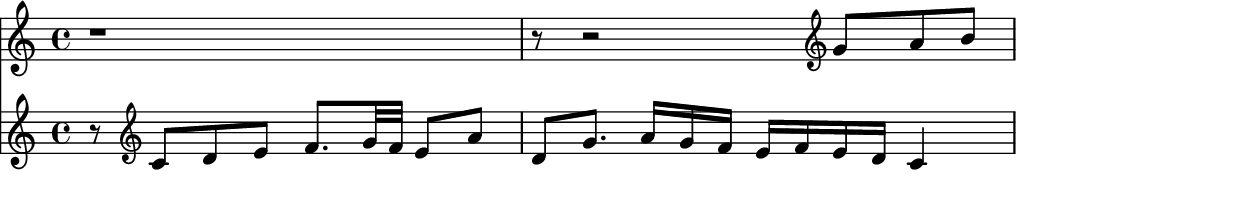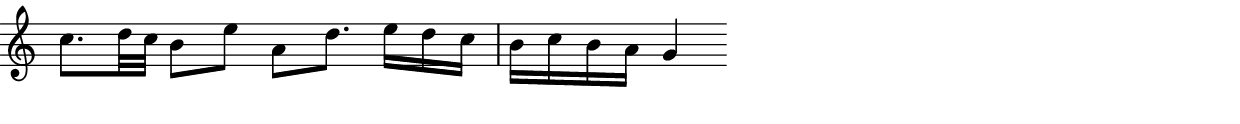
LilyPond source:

\include "lilypond-book-preamble.ly"
\paper {
  #(define dump-extents #t)

  indent = 0\mm
  line-width = 210\mm - 2.0 * 0.4\in
  ragged-right = ##t
  force-assignment = #""
  line-width = #(- line-width (* mm  3.000000))
}
\header {
  title = ""
  composer = ""
}
\layout {
}

<<
    \new Staff {   \set Staff.instrumentName = "" r1 r8 r2 \clef treble <g'>8 <a'>8 <b'>8 <c''>8. <d''>32 <c''>32 <b'>8 <e''>8 <a'>8 <d''>8. <e''>16 <d''>16 <c''>16 <b'>16 <c''>16 <b'>16 <a'>16 <g'>4
               }
    \new Staff {   \set Staff.instrumentName = "" r8 \clef treble <c'>8 <d'>8 <e'>8 <f'>8. <g'>32 <f'>32 <e'>8 <a'>8 <d'>8 <g'>8. <a'>16 <g'>16 <f'>16 <e'>16 <f'>16 <e'>16 <d'>16 <c'>4
               }
>>